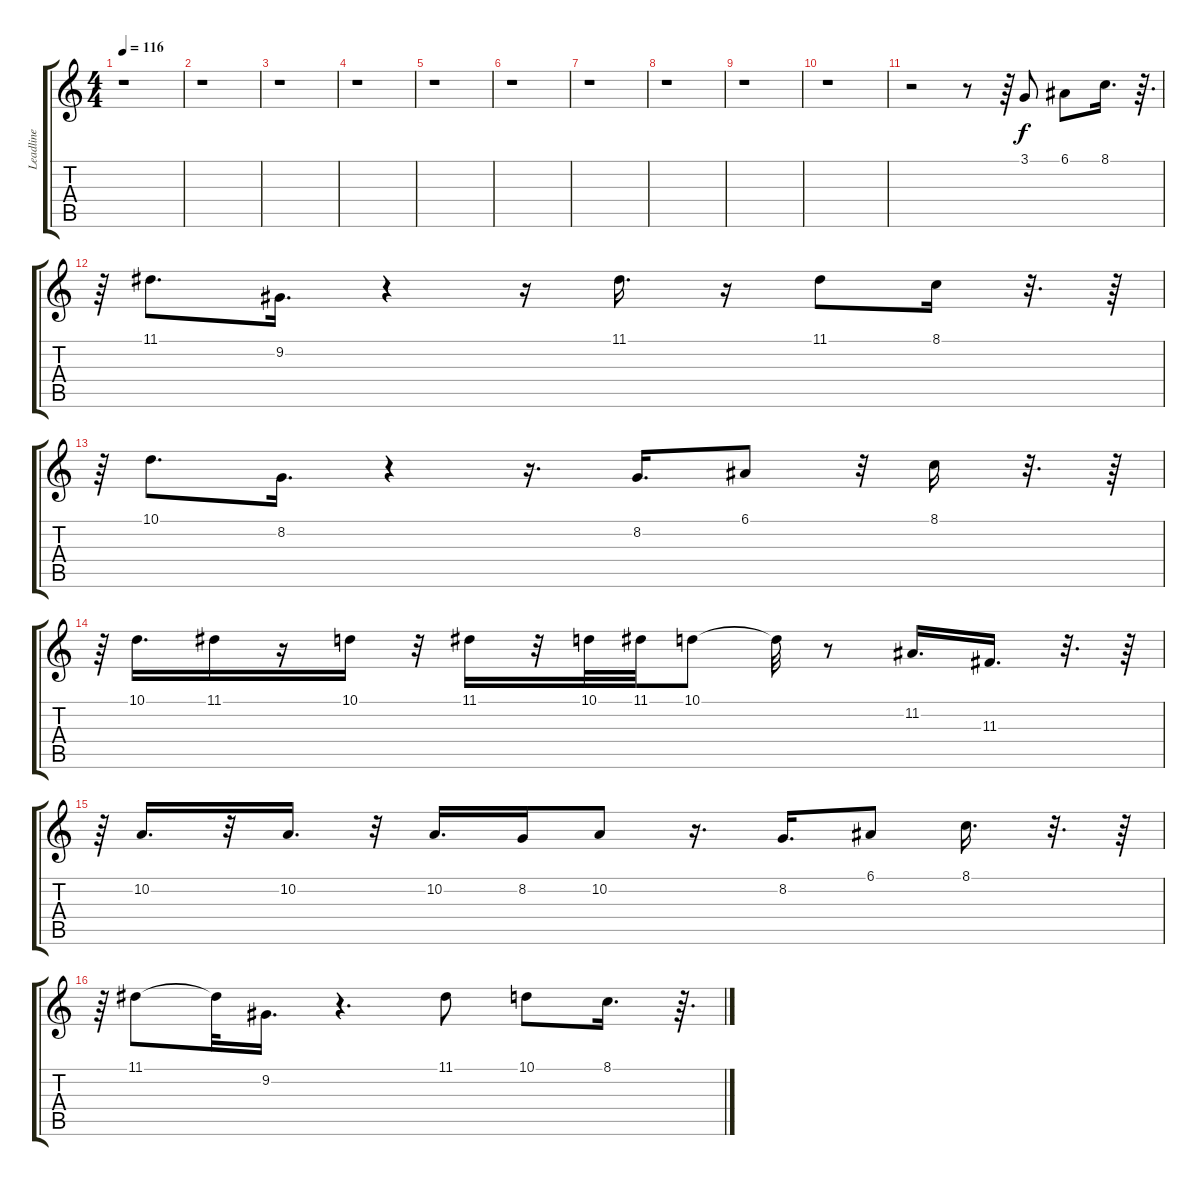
\track ("Leadline" "Leadline") {instrument flute}
\staff {score tabs}
\tuning (E4 B3 G3 D3 A2 E2) {hide}
\ts (4 4)
\tempo 116
\clef g2
\ks c
r.1{dy f} |
r.1 |
r.1 |
r.1 |
r.1 |
r.1 |
r.1 |
r.1 |
r.1 |
r.1 |
r.2 r.8 r.64 3.1.8 6.1.8 8.1.16{d} r.64{d} |
r.64 11.1.8{d} 9.2.16{d} r.4 r.16 11.1.16{d} r.16 11.1.8 8.1.16 r.32{d} r.64 |
r.64 10.1.8{d} 8.2.16{d} r.4 r.16{d} 8.2.16{d} 6.1.8 r.32 8.1.16 r.32{d} r.64 |
r.64 10.1.16{d} 11.1.16 r.16 10.1.16 r.32 11.1.16 r.32 10.1.32 11.1.32 10.1.8 10.1{t}.32 r.8 11.2.16{d} 11.3.16{d} r.32{d} r.64 |
r.64 10.2.16{d} r.32 10.2.16{d} r.32 10.2.16{d} 8.2.16 10.2.8 r.16{d} 8.2.16{d} 6.1.8 8.1.16{d} r.32{d} r.64 |
r.64 11.1.8 11.1{t}.32 9.2.16{d} r.4{d} 11.1.8 10.1.8 8.1.16{d} r.64{d}
